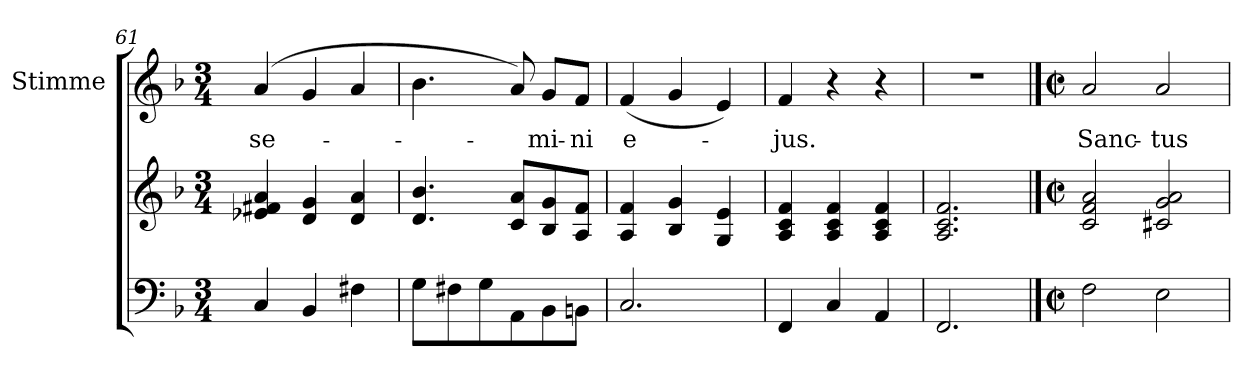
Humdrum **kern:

**kern	**kern	**kern	**text
*part2	*part2	*part1	*part1
*staff3	*staff2	*staff1	*staff1
*	*	*I"Stimme	*
*clefF4	*clefG2	*clefG2	*
*k[b-]	*k[b-]	*k[b-]	*
*F:	*F:	*F:	*
*M3/4	*M3/4	*M3/4	*
=61	=61	=61	=61
!	!	!	!LO:LY:b
4C/	4e-X/ 4f#X/ 4a/	(4a/	se-
4BB-/	4d/ 4g/	4g/	.
4F#X\	4d/ 4a/	4a/	.
=62	=62	=62	=62
8G\L	4.d/ 4.b-/	4.b-\	.
8F#X\	.	.	.
8G\	.	.	.
8AA\	8c/ 8a/L	8a/)	.
!	!	!	!LO:LY:b
8BB-\	8B-/ 8g/	8g/L	-mi-
!	!	!	!LO:LY:b
8BBn\J	8A/ 8f/J	8f/J	-ni
=63	=63	=63	=63
!	!	!	!LO:LY:b
2.C/	4A/ 4f/	(<4f/	e-
.	4B-/ 4g/	4g/	.
.	4G/ 4e/	4e/)	.
=64	=64	=64	=64
!	!	!	!LO:LY:b
4FF/	4A/ 4c/ 4f/	4f/	-jus.
4C/	4A/ 4c/ 4f/	4r	.
4AA/	4A/ 4c/ 4f/	4r	.
=65	=65	=65	=65
2.FF/	2.A/ 2.c/ 2.f/	2.r	.
!!LO:LB:g=z
==66	==66	==66	==66
*M2/2	*M2/2	*M2/2	*
*met(c|)	*met(c|)	*met(c|)	*
!	!	!	!LO:LY:b
2F\	2c/ 2f/ 2a/	2a/	Sanc-
!	!	!	!LO:LY:b
2E\	2c#X/ 2g/ 2a/	2a/	-tus
=	=	=	=
*-	*-	*-	*-
